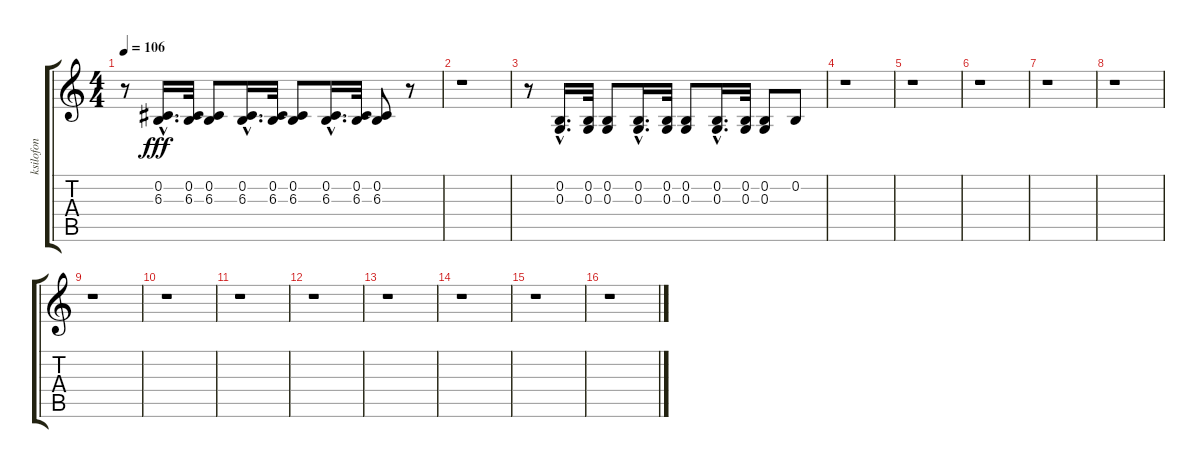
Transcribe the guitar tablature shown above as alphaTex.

\track ("ksilofon" "ksilofon") {instrument woodblock}
\staff {score tabs}
\tuning (E4 B3 G3 D3 A2 E2) {hide}
\ts (4 4)
\tempo 106
\clef g2
\ks c
r.8{dy fff} (0.2{hac} 6.3{hac}).16{d} (0.2 6.3).32 (0.2 6.3).8 (0.2{hac} 6.3{hac}).16{d} (0.2 6.3).32 (0.2 6.3).8 (0.2{hac} 6.3{hac}).16{d} (0.2 6.3).32 (0.2 6.3).8 r.8 |
r.1 |
r.8 (0.2{hac} 0.3{hac}).16{d} (0.2 0.3).32 (0.2 0.3).8 (0.2{hac} 0.3{hac}).16{d} (0.2 0.3).32 (0.2 0.3).8 (0.2{hac} 0.3{hac}).16{d} (0.2 0.3).32 (0.2 0.3).8 0.2.8 |
r.1 |
r.1 |
r.1 |
r.1 |
r.1 |
r.1 |
r.1 |
r.1 |
r.1 |
r.1 |
r.1 |
r.1 |
r.1
